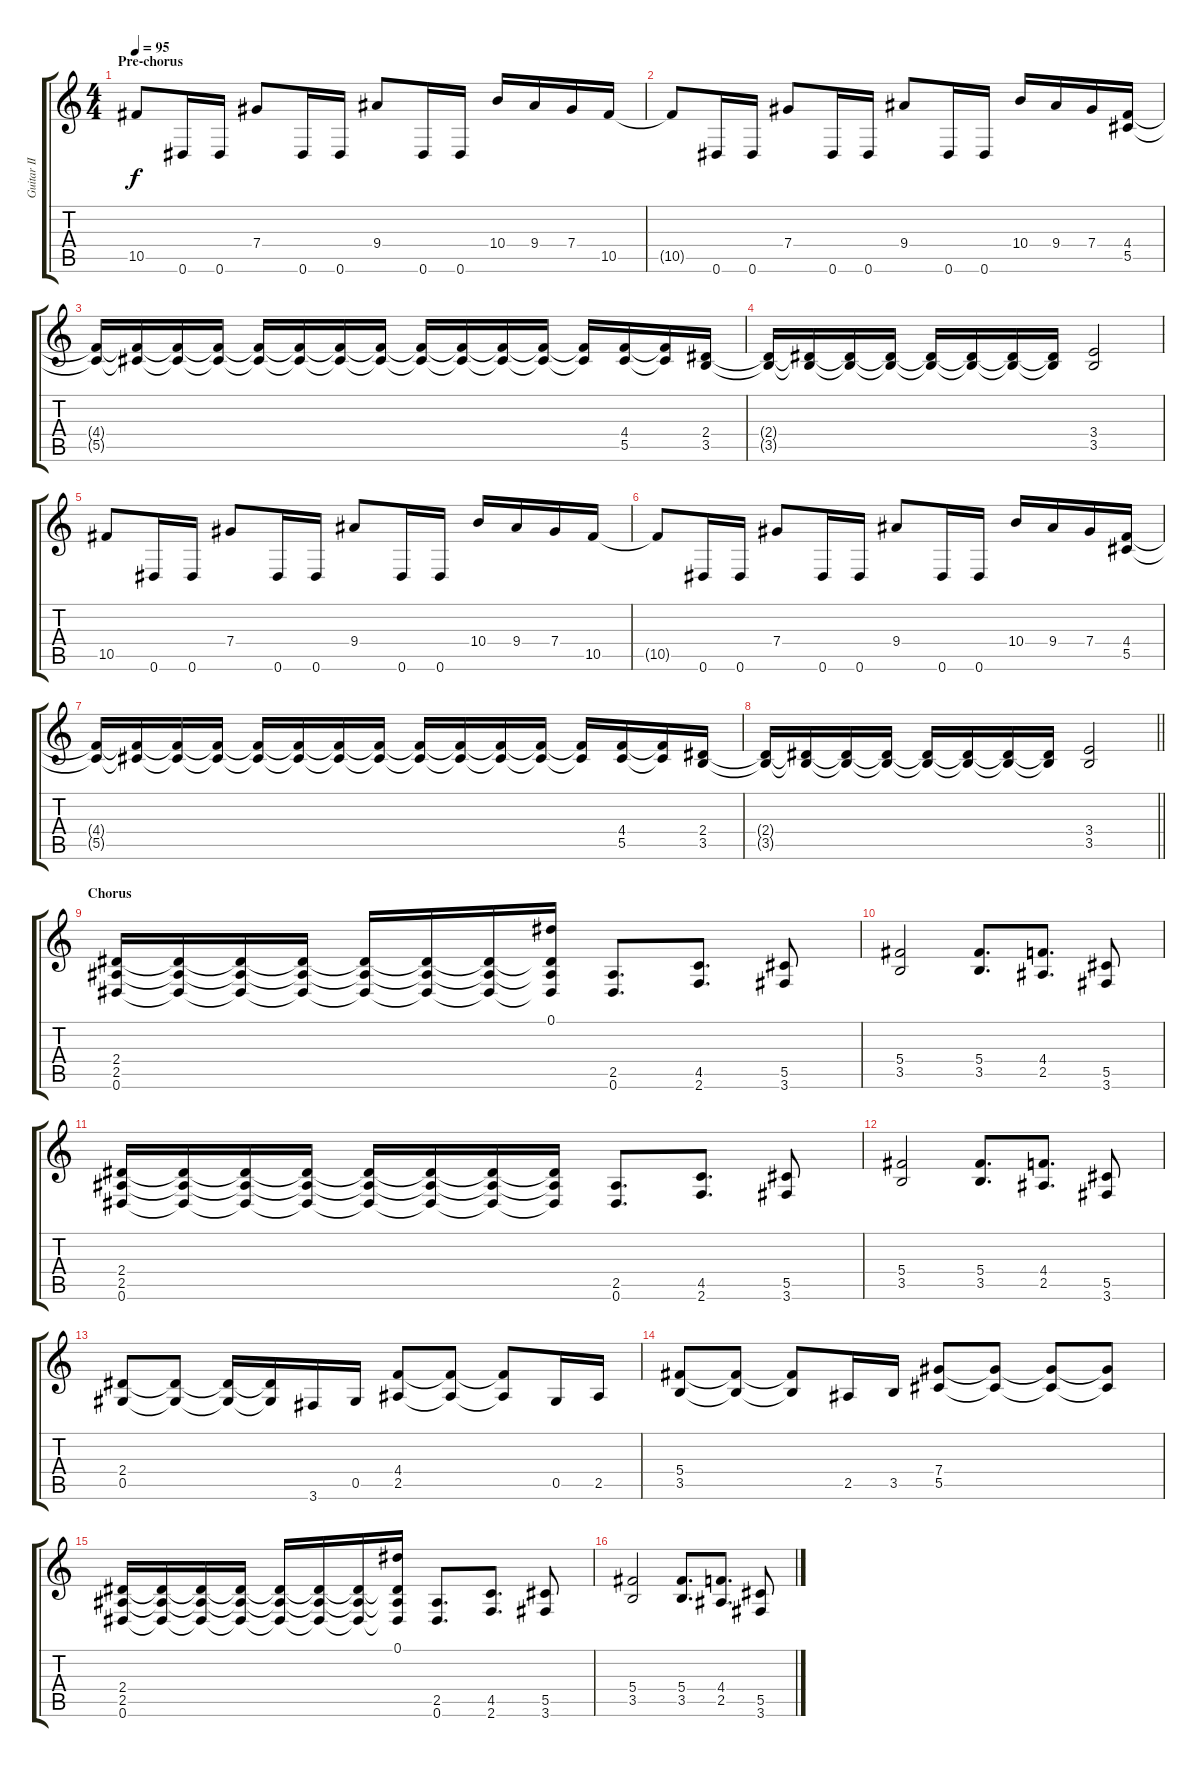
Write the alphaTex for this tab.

\track ("Guitar II" "Guitar II") {instrument distortionguitar}
\staff {score tabs}
\tuning (Eb4 Bb3 Gb3 Db3 Ab2 Eb2) {hide}
\ts (4 4)
\section ("" "Pre-chorus")
\tempo 95
\clef g2
\ks c
10.5.8{dy f} 0.6.16 0.6.16 7.4.8 0.6.16 0.6.16 9.4.8 0.6.16 0.6.16 10.4.16 9.4.16 7.4.16 10.5.16 |
10.5{t}.8 0.6.16 0.6.16 7.4.8 0.6.16 0.6.16 9.4.8 0.6.16 0.6.16 10.4.16 9.4.16 7.4.16 (4.4 5.5).16 |
(4.4{t} 5.5{t}).16 (4.4{t} 5.5{t}).16 (4.4{t} 5.5{t}).16 (4.4{t} 5.5{t}).16 (4.4{t} 5.5{t}).16 (4.4{t} 5.5{t}).16 (4.4{t} 5.5{t}).16 (4.4{t} 5.5{t}).16 (4.4{t} 5.5{t}).16 (4.4{t} 5.5{t}).16 (4.4{t} 5.5{t}).16 (4.4{t} 5.5{t}).16 (4.4{t} 5.5{t}).16 (4.4 5.5).16 (4.4{t} 5.5{t}).16 (2.4 3.5).16 |
(2.4{t} 3.5{t}).16 (2.4{t} 3.5{t}).16 (2.4{t} 3.5{t}).16 (2.4{t} 3.5{t}).16 (2.4{t} 3.5{t}).16 (2.4{t} 3.5{t}).16 (2.4{t} 3.5{t}).16 (2.4{t} 3.5{t}).16 (3.4 3.5).2 |
10.5.8 0.6.16 0.6.16 7.4.8 0.6.16 0.6.16 9.4.8 0.6.16 0.6.16 10.4.16 9.4.16 7.4.16 10.5.16 |
10.5{t}.8 0.6.16 0.6.16 7.4.8 0.6.16 0.6.16 9.4.8 0.6.16 0.6.16 10.4.16 9.4.16 7.4.16 (4.4 5.5).16 |
(4.4{t} 5.5{t}).16 (4.4{t} 5.5{t}).16 (4.4{t} 5.5{t}).16 (4.4{t} 5.5{t}).16 (4.4{t} 5.5{t}).16 (4.4{t} 5.5{t}).16 (4.4{t} 5.5{t}).16 (4.4{t} 5.5{t}).16 (4.4{t} 5.5{t}).16 (4.4{t} 5.5{t}).16 (4.4{t} 5.5{t}).16 (4.4{t} 5.5{t}).16 (4.4{t} 5.5{t}).16 (4.4 5.5).16 (4.4{t} 5.5{t}).16 (2.4 3.5).16 |
\barLineRight lightlight
(2.4{t} 3.5{t}).16 (2.4{t} 3.5{t}).16 (2.4{t} 3.5{t}).16 (2.4{t} 3.5{t}).16 (2.4{t} 3.5{t}).16 (2.4{t} 3.5{t}).16 (2.4{t} 3.5{t}).16 (2.4{t} 3.5{t}).16 (3.4 3.5).2 |
\section ("" "Chorus")
(2.4 2.5 0.6).16 (2.4{t} 2.5{t} 0.6{t}).16 (2.4{t} 2.5{t} 0.6{t}).16 (2.4{t} 2.5{t} 0.6{t}).16 (2.4{t} 2.5{t} 0.6{t}).16 (2.4{t} 2.5{t} 0.6{t}).16 (2.4{t} 2.5{t} 0.6{t}).16 (0.1 2.4{t} 2.5{t} 0.6{t}).16 (2.5 0.6).8{d} (4.5 2.6).8{d} (5.5 3.6).8 |
(5.4 3.5).2 (5.4 3.5).8{d} (4.4 2.5).8{d} (5.5 3.6).8 |
(2.4 2.5 0.6).16 (2.4{t} 2.5{t} 0.6{t}).16 (2.4{t} 2.5{t} 0.6{t}).16 (2.4{t} 2.5{t} 0.6{t}).16 (2.4{t} 2.5{t} 0.6{t}).16 (2.4{t} 2.5{t} 0.6{t}).16 (2.4{t} 2.5{t} 0.6{t}).16 (2.4{t} 2.5{t} 0.6{t}).16 (2.5 0.6).8{d} (4.5 2.6).8{d} (5.5 3.6).8 |
(5.4 3.5).2 (5.4 3.5).8{d} (4.4 2.5).8{d} (5.5 3.6).8 |
(2.4 0.5).8 (2.4{t} 0.5{t}).8 (2.4{t} 0.5{t}).16 (2.4{t} 0.5{t}).16 3.6.16 0.5.16 (4.4 2.5).8 (4.4{t} 2.5{t}).8 (4.4{t} 2.5{t}).8 0.5.16 2.5.16 |
(5.4 3.5).8 (5.4{t} 3.5{t}).8 (5.4{t} 3.5{t}).8 2.5.16 3.5.16 (7.4 5.5).8 (7.4{t} 5.5{t}).8 (7.4{t} 5.5{t}).8 (7.4{t} 5.5{t}).8 |
(2.4 2.5 0.6).16 (2.4{t} 2.5{t} 0.6{t}).16 (2.4{t} 2.5{t} 0.6{t}).16 (2.4{t} 2.5{t} 0.6{t}).16 (2.4{t} 2.5{t} 0.6{t}).16 (2.4{t} 2.5{t} 0.6{t}).16 (2.4{t} 2.5{t} 0.6{t}).16 (0.1 2.4{t} 2.5{t} 0.6{t}).16 (2.5 0.6).8{d} (4.5 2.6).8{d} (5.5 3.6).8 |
(5.4 3.5).2 (5.4 3.5).8{d} (4.4 2.5).8{d} (5.5 3.6).8
